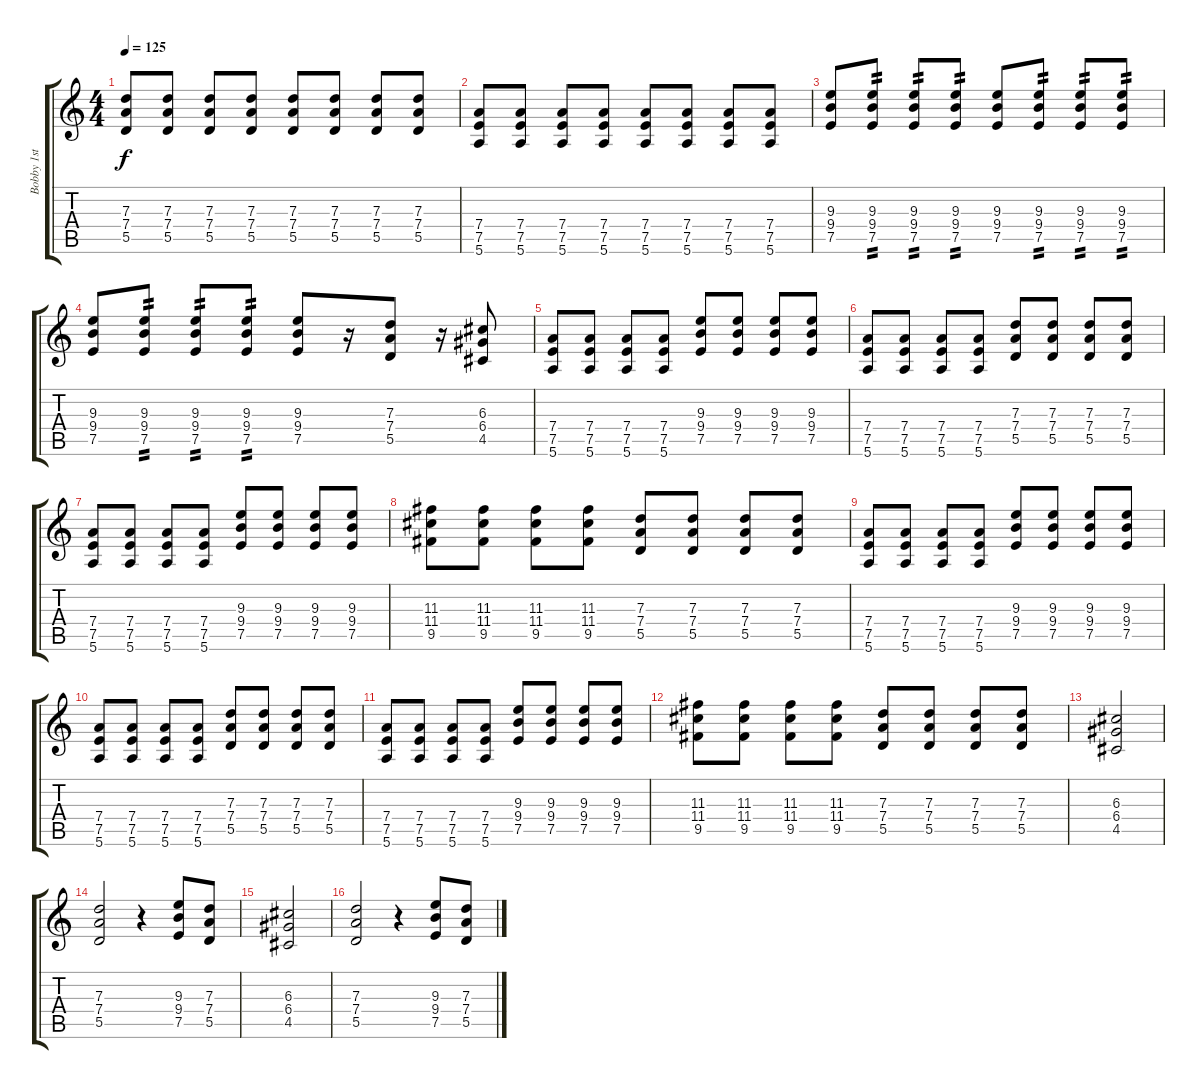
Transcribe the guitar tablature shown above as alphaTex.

\track ("Bobby 1st" "Bobby 1st") {instrument distortionguitar}
\staff {score tabs}
\tuning (E4 B3 G3 D3 A2 E2) {hide}
\ts (4 4)
\tempo 125
\clef g2
\ks c
(7.3 7.4 5.5).8{dy f} (7.3 7.4 5.5).8 (7.3 7.4 5.5).8 (7.3 7.4 5.5).8 (7.3 7.4 5.5).8 (7.3 7.4 5.5).8 (7.3 7.4 5.5).8 (7.3 7.4 5.5).8 |
(7.4 7.5 5.6).8 (7.4 7.5 5.6).8 (7.4 7.5 5.6).8 (7.4 7.5 5.6).8 (7.4 7.5 5.6).8 (7.4 7.5 5.6).8 (7.4 7.5 5.6).8 (7.4 7.5 5.6).8 |
(9.3 9.4 7.5).8 (9.3 9.4 7.5).8{tp 2} (9.3 9.4 7.5).8{tp 2} (9.3 9.4 7.5).8{tp 2} (9.3 9.4 7.5).8 (9.3 9.4 7.5).8{tp 2} (9.3 9.4 7.5).8{tp 2} (9.3 9.4 7.5).8{tp 2} |
(9.3 9.4 7.5).8 (9.3 9.4 7.5).8{tp 2} (9.3 9.4 7.5).8{tp 2} (9.3 9.4 7.5).8{tp 2} (9.3 9.4 7.5).8 r.16 (7.3 7.4 5.5).8 r.16 (6.3 6.4 4.5).8 |
(7.4 7.5 5.6).8 (7.4 7.5 5.6).8 (7.4 7.5 5.6).8 (7.4 7.5 5.6).8 (9.3 9.4 7.5).8 (9.3 9.4 7.5).8 (9.3 9.4 7.5).8 (9.3 9.4 7.5).8 |
(7.4 7.5 5.6).8 (7.4 7.5 5.6).8 (7.4 7.5 5.6).8 (7.4 7.5 5.6).8 (7.3 7.4 5.5).8 (7.3 7.4 5.5).8 (7.3 7.4 5.5).8 (7.3 7.4 5.5).8 |
(7.4 7.5 5.6).8 (7.4 7.5 5.6).8 (7.4 7.5 5.6).8 (7.4 7.5 5.6).8 (9.3 9.4 7.5).8 (9.3 9.4 7.5).8 (9.3 9.4 7.5).8 (9.3 9.4 7.5).8 |
(11.3 11.4 9.5).8 (11.3 11.4 9.5).8 (11.3 11.4 9.5).8 (11.3 11.4 9.5).8 (7.3 7.4 5.5).8 (7.3 7.4 5.5).8 (7.3 7.4 5.5).8 (7.3 7.4 5.5).8 |
(7.4 7.5 5.6).8 (7.4 7.5 5.6).8 (7.4 7.5 5.6).8 (7.4 7.5 5.6).8 (9.3 9.4 7.5).8 (9.3 9.4 7.5).8 (9.3 9.4 7.5).8 (9.3 9.4 7.5).8 |
(7.4 7.5 5.6).8 (7.4 7.5 5.6).8 (7.4 7.5 5.6).8 (7.4 7.5 5.6).8 (7.3 7.4 5.5).8 (7.3 7.4 5.5).8 (7.3 7.4 5.5).8 (7.3 7.4 5.5).8 |
(7.4 7.5 5.6).8 (7.4 7.5 5.6).8 (7.4 7.5 5.6).8 (7.4 7.5 5.6).8 (9.3 9.4 7.5).8 (9.3 9.4 7.5).8 (9.3 9.4 7.5).8 (9.3 9.4 7.5).8 |
(11.3 11.4 9.5).8 (11.3 11.4 9.5).8 (11.3 11.4 9.5).8 (11.3 11.4 9.5).8 (7.3 7.4 5.5).8 (7.3 7.4 5.5).8 (7.3 7.4 5.5).8 (7.3 7.4 5.5).8 |
(6.3 6.4 4.5).2 |
(7.3 7.4 5.5).2 r.4 (9.3 9.4 7.5).8 (7.3 7.4 5.5).8 |
(6.3 6.4 4.5).2 |
(7.3 7.4 5.5).2 r.4 (9.3 9.4 7.5).8 (7.3 7.4 5.5).8
